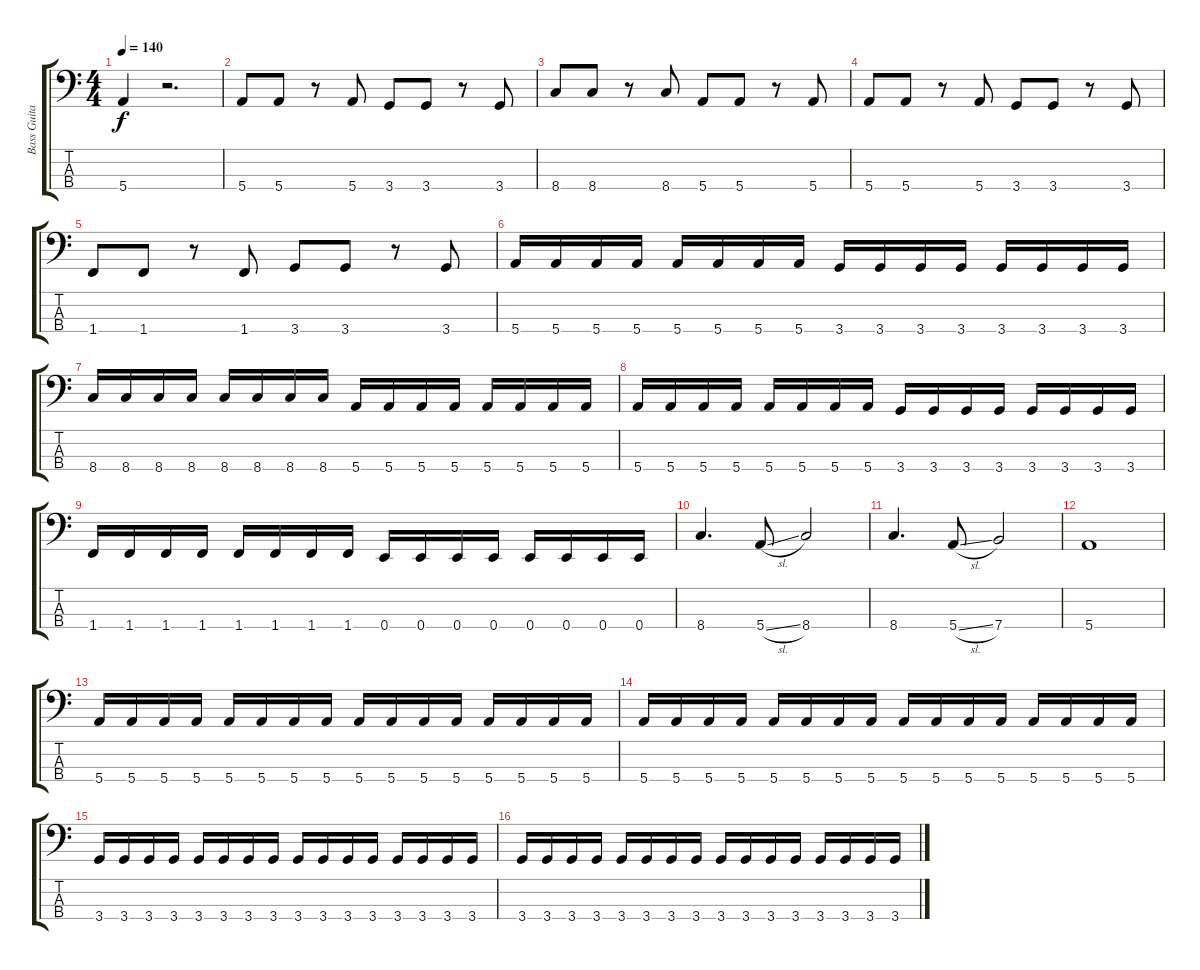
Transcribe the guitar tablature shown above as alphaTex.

\track ("Bass Guitar" "Bass Guita") {instrument electricbasspick}
\staff {score tabs}
\tuning (G2 D2 A1 E1) {hide}
\ts (4 4)
\tempo 140
\clef f4
\ks c
5.4.4{dy f} r.2{d} |
5.4.8 5.4.8 r.8 5.4.8 3.4.8 3.4.8 r.8 3.4.8 |
8.4.8 8.4.8 r.8 8.4.8 5.4.8 5.4.8 r.8 5.4.8 |
5.4.8 5.4.8 r.8 5.4.8 3.4.8 3.4.8 r.8 3.4.8 |
1.4.8 1.4.8 r.8 1.4.8 3.4.8 3.4.8 r.8 3.4.8 |
5.4.16 5.4.16 5.4.16 5.4.16 5.4.16 5.4.16 5.4.16 5.4.16 3.4.16 3.4.16 3.4.16 3.4.16 3.4.16 3.4.16 3.4.16 3.4.16 |
8.4.16 8.4.16 8.4.16 8.4.16 8.4.16 8.4.16 8.4.16 8.4.16 5.4.16 5.4.16 5.4.16 5.4.16 5.4.16 5.4.16 5.4.16 5.4.16 |
5.4.16 5.4.16 5.4.16 5.4.16 5.4.16 5.4.16 5.4.16 5.4.16 3.4.16 3.4.16 3.4.16 3.4.16 3.4.16 3.4.16 3.4.16 3.4.16 |
1.4.16 1.4.16 1.4.16 1.4.16 1.4.16 1.4.16 1.4.16 1.4.16 0.4.16 0.4.16 0.4.16 0.4.16 0.4.16 0.4.16 0.4.16 0.4.16 |
8.4.4{d} 5.4{sl}.8 8.4.2 |
8.4.4{d} 5.4{sl}.8 7.4.2 |
5.4.1 |
5.4.16 5.4.16 5.4.16 5.4.16 5.4.16 5.4.16 5.4.16 5.4.16 5.4.16 5.4.16 5.4.16 5.4.16 5.4.16 5.4.16 5.4.16 5.4.16 |
5.4.16 5.4.16 5.4.16 5.4.16 5.4.16 5.4.16 5.4.16 5.4.16 5.4.16 5.4.16 5.4.16 5.4.16 5.4.16 5.4.16 5.4.16 5.4.16 |
3.4.16 3.4.16 3.4.16 3.4.16 3.4.16 3.4.16 3.4.16 3.4.16 3.4.16 3.4.16 3.4.16 3.4.16 3.4.16 3.4.16 3.4.16 3.4.16 |
3.4.16 3.4.16 3.4.16 3.4.16 3.4.16 3.4.16 3.4.16 3.4.16 3.4.16 3.4.16 3.4.16 3.4.16 3.4.16 3.4.16 3.4.16 3.4.16
